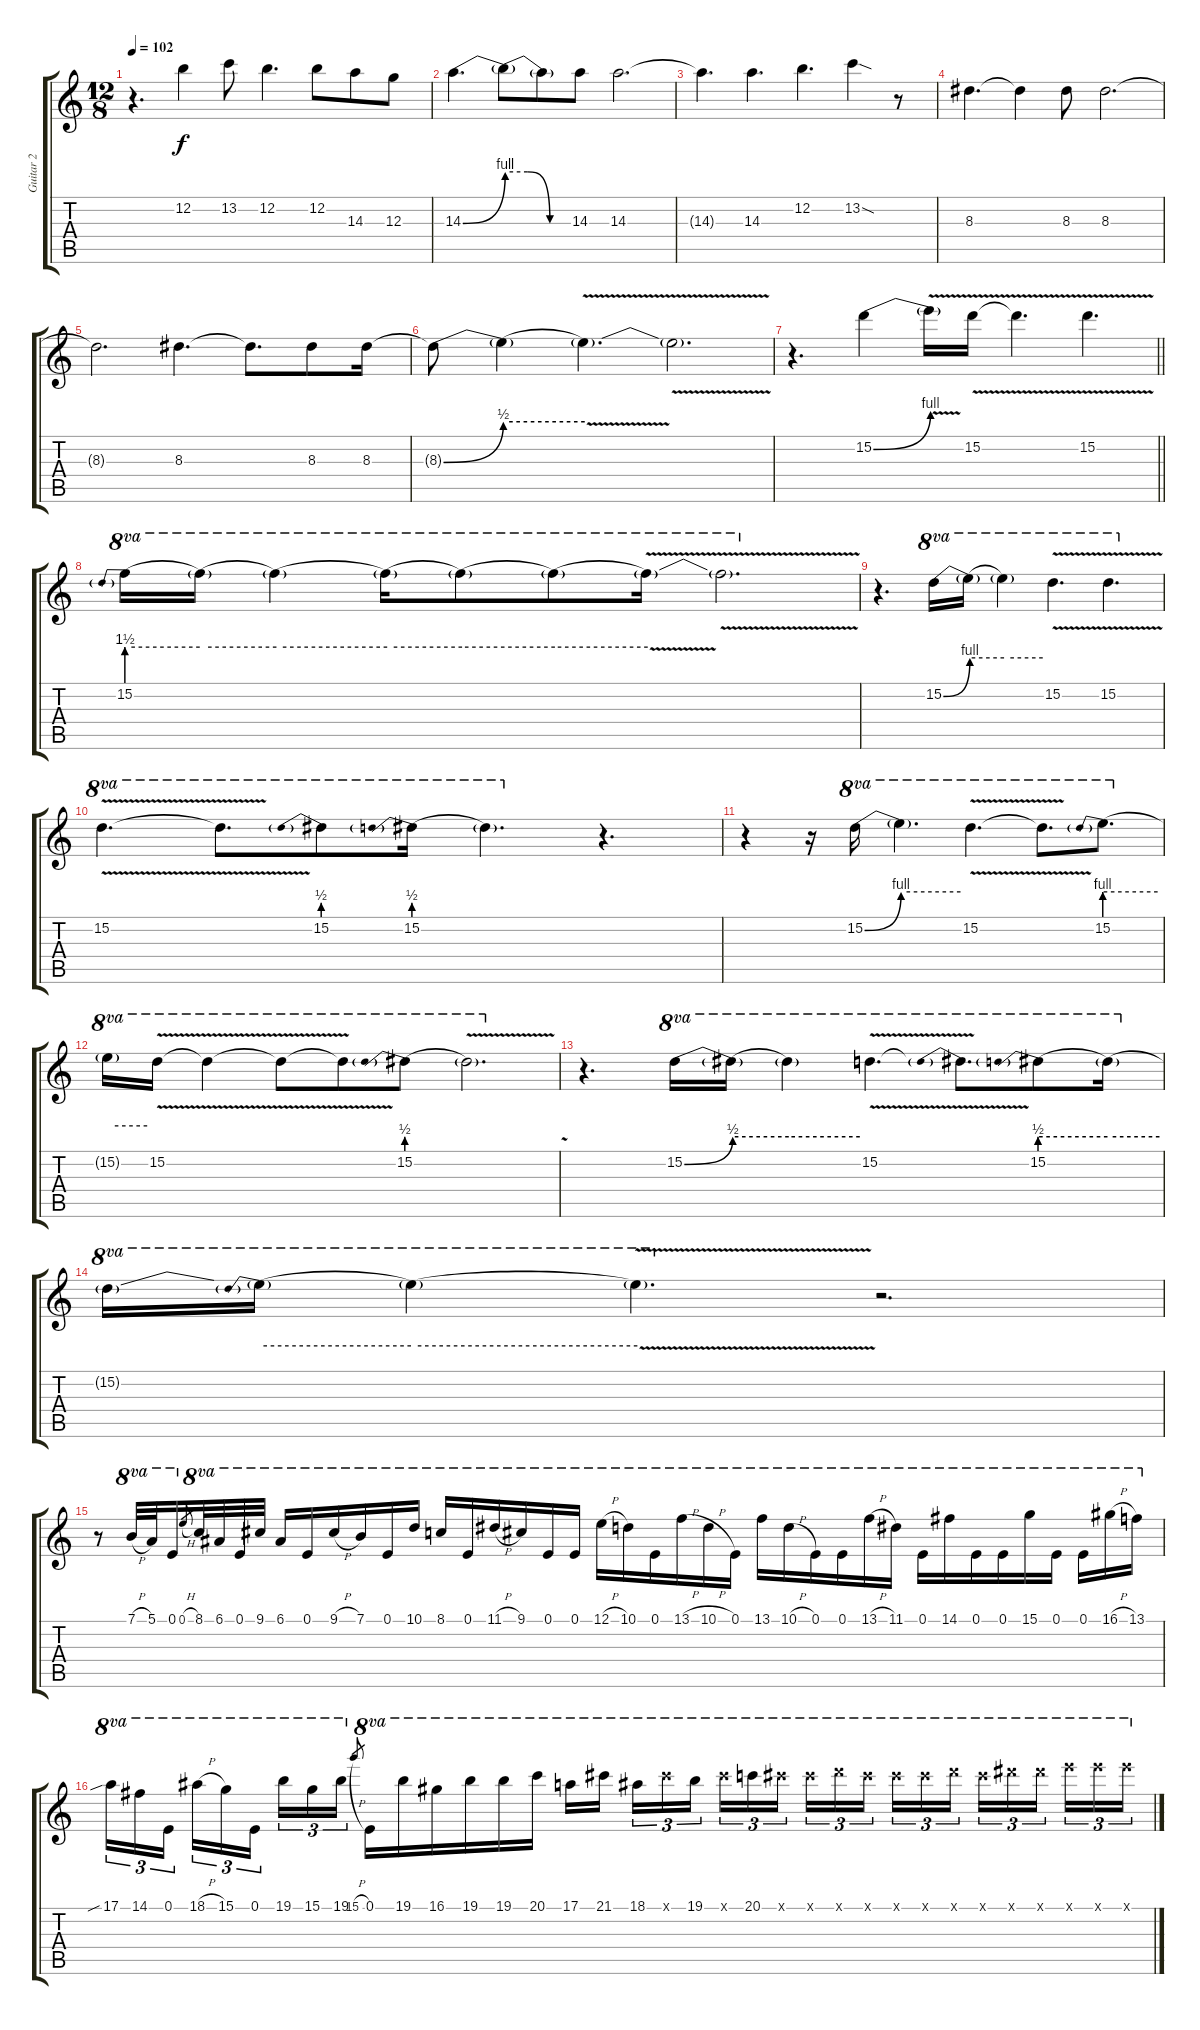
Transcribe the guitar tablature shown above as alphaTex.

\track ("Guitar 2" "Guitar 2") {instrument overdrivenguitar}
\staff {score tabs}
\tuning (E4 B3 G3 D3 A2 E2) {hide}
\ts (12 8)
\tempo 102
\clef g2
\ks c
r.4{d dy f} 12.2.4 13.2.8 12.2.4{d} 12.2.8 14.3.8 12.3.8 |
14.3{be (bend 0 0 60 4)}.4{d} 14.3{be (custom 0 4 20 4 40 0 60 0) t}.8 14.3{t}.8 14.3.8 14.3.2{d} |
14.3{t}.4{d} 14.3.4{d} 12.2.4{d} 13.2{sod}.4 r.8 |
8.3.4{d} 8.3{t}.4 8.3.8 8.3.2{d} |
8.3{t}.2{d} 8.3.4{d} 8.3{t}.8{d} 8.3.8 8.3.16 |
8.3{be (bend 0 0 60 2) t}.8 8.3{be (hold 0 2 60 2) t}.4 8.3{v t}.4{d} 8.3{v t}.2{d} |
\barLineRight lightlight
r.4{d} 15.2{be (bend 0 0 60 4)}.4 15.2{v t}.16 15.2{v}.16 15.2{v t}.4{d} 15.2{v}.4{d} |
15.2{be (prebend 0 6 60 6)}.16{ot 8va} 15.2{be (hold 0 6 60 6) t}.16{ot 8va} 15.2{be (hold 0 6 60 6) t}.4{ot 8va} 15.2{be (hold 0 6 60 6) t}.16{ot 8va} 15.2{be (hold 0 6 60 6) t}.8{ot 8va} 15.2{be (hold 0 6 60 6) t}.8{ot 8va} 15.2{v t}.16{ot 8va} 15.2{v t}.2{d ot 8va} |
r.4{d} 15.2{be (bend 0 0 60 4)}.16{ot 8va} 15.2{be (hold 0 4 60 4) t}.16{ot 8va} 15.2{be (hold 0 4 60 4) t}.4{ot 8va} 15.2{v}.4{d ot 8va} 15.2{v}.4{d ot 8va} |
15.2{v}.4{d ot 8va} 15.2{v t}.8{d ot 8va} 15.2{be (prebend 0 2 60 2)}.8{ot 8va} 15.2{be (prebend 0 2 60 2)}.16{ot 8va} 15.2{t}.4{d ot 8va} r.4{d} |
r.4 r.16 15.2{be (bend 0 0 60 4)}.16{ot 8va} 15.2{be (hold 0 4 60 4) t}.4{d ot 8va} 15.2{v}.4{d ot 8va} 15.2{v t}.8{d ot 8va} 15.2{be (prebend 0 4 60 4)}.8{d ot 8va} |
15.2{be (hold 0 4 60 4) t}.16{ot 8va} 15.2{v}.16{ot 8va} 15.2{v t}.4{ot 8va} 15.2{v t}.8{ot 8va} 15.2{t}.8{ot 8va} 15.2{be (prebend 0 2 60 2)}.8{ot 8va} 15.2{v t}.2{d ot 8va} |
r.4{d} 15.2{be (bend 0 0 60 2)}.16{ot 8va} 15.2{be (hold 0 2 60 2) t}.16{ot 8va} 15.2{be (hold 0 2 60 2) t}.4{ot 8va} 15.2{v}.4{d ot 8va} 15.2{be (prebend 0 2 60 2) t}.8{d ot 8va} 15.2{be (prebend 0 2 60 2)}.8{ot 8va} 15.2{be (hold 0 2 60 2) t}.16{ot 8va} |
15.2{t}.16{ot 8va} 15.2{be (prebend 0 4 60 4) t}.16{ot 8va} 15.2{be (hold 0 4 60 4) t}.4{ot 8va} 15.2{v t}.4{d ot 8va} r.2{d} |
r.8 7.1{h}.32{ot 8va} 5.1.32{ot 8va} 0.1.16{ot 8va} 0.1{h}.8{gr} 8.1.32{ot 8va} 6.1.32{ot 8va} 0.1.32{ot 8va} 9.1.32{ot 8va} 6.1.16{ot 8va} 0.1.16{ot 8va} 9.1{h}.16{ot 8va} 7.1.16{ot 8va} 0.1.16{ot 8va} 10.1.16{ot 8va} 8.1.16{ot 8va} 0.1.16{ot 8va} 11.1{h}.16{ot 8va} 9.1.16{ot 8va} 0.1.16{ot 8va} 0.1.16{ot 8va} 12.1{h}.16{ot 8va} 10.1.16{ot 8va} 0.1.16{ot 8va} 13.1{h}.16{ot 8va} 10.1{h}.16{ot 8va} 0.1.16{ot 8va} 13.1.16{ot 8va} 10.1{h}.16{ot 8va} 0.1.16{ot 8va} 0.1.16{ot 8va} 13.1{h}.16{ot 8va} 11.1.16{ot 8va} 0.1.16{ot 8va} 14.1.16{ot 8va} 0.1.16{ot 8va} 0.1.16{ot 8va} 15.1.16{ot 8va} 0.1.16{ot 8va} 0.1.16{ot 8va} 16.1{h}.16{ot 8va} 13.1.16{ot 8va} |
17.1{sib}.16{tu (3 2) ot 8va} 14.1.16{tu (3 2) ot 8va} 0.1.16{tu (3 2) ot 8va beam splitsecondary} 18.1{h}.16{tu (3 2) ot 8va} 15.1.16{tu (3 2) ot 8va} 0.1.16{tu (3 2) ot 8va beam splitsecondary} 19.1.16{tu (3 2) ot 8va} 15.1.16{tu (3 2) ot 8va} 19.1.16{tu (3 2) ot 8va} 15.1{h}.8{gr} 0.1.16{ot 8va} 19.1.16{ot 8va} 16.1.16{ot 8va} 19.1.16{ot 8va} 19.1.16{ot 8va} 20.1.16{ot 8va} 17.1.16{ot 8va} 21.1.16{ot 8va beam splitsecondary} 18.1.16{tu (3 2) ot 8va} 21.1{x}.16{tu (3 2) ot 8va} 19.1.16{tu (3 2) ot 8va beam splitsecondary} 21.1{x}.16{tu (3 2) ot 8va} 20.1.16{tu (3 2) ot 8va} 21.1{x}.16{tu (3 2) ot 8va} 21.1{x}.16{tu (3 2) ot 8va} 22.1{x}.16{tu (3 2) ot 8va} 21.1{x}.16{tu (3 2) ot 8va beam splitsecondary} 21.1{x}.16{tu (3 2) ot 8va} 21.1{x}.16{tu (3 2) ot 8va} 22.1{x}.16{tu (3 2) ot 8va beam splitsecondary} 21.1{x}.16{tu (3 2) ot 8va} 23.1{x}.16{tu (3 2) ot 8va} 23.1{x}.16{tu (3 2) ot 8va} 24.1{x}.16{tu (3 2) ot 8va} 24.1{x}.16{tu (3 2) ot 8va} 24.1{x}.16{tu (3 2) ot 8va}
